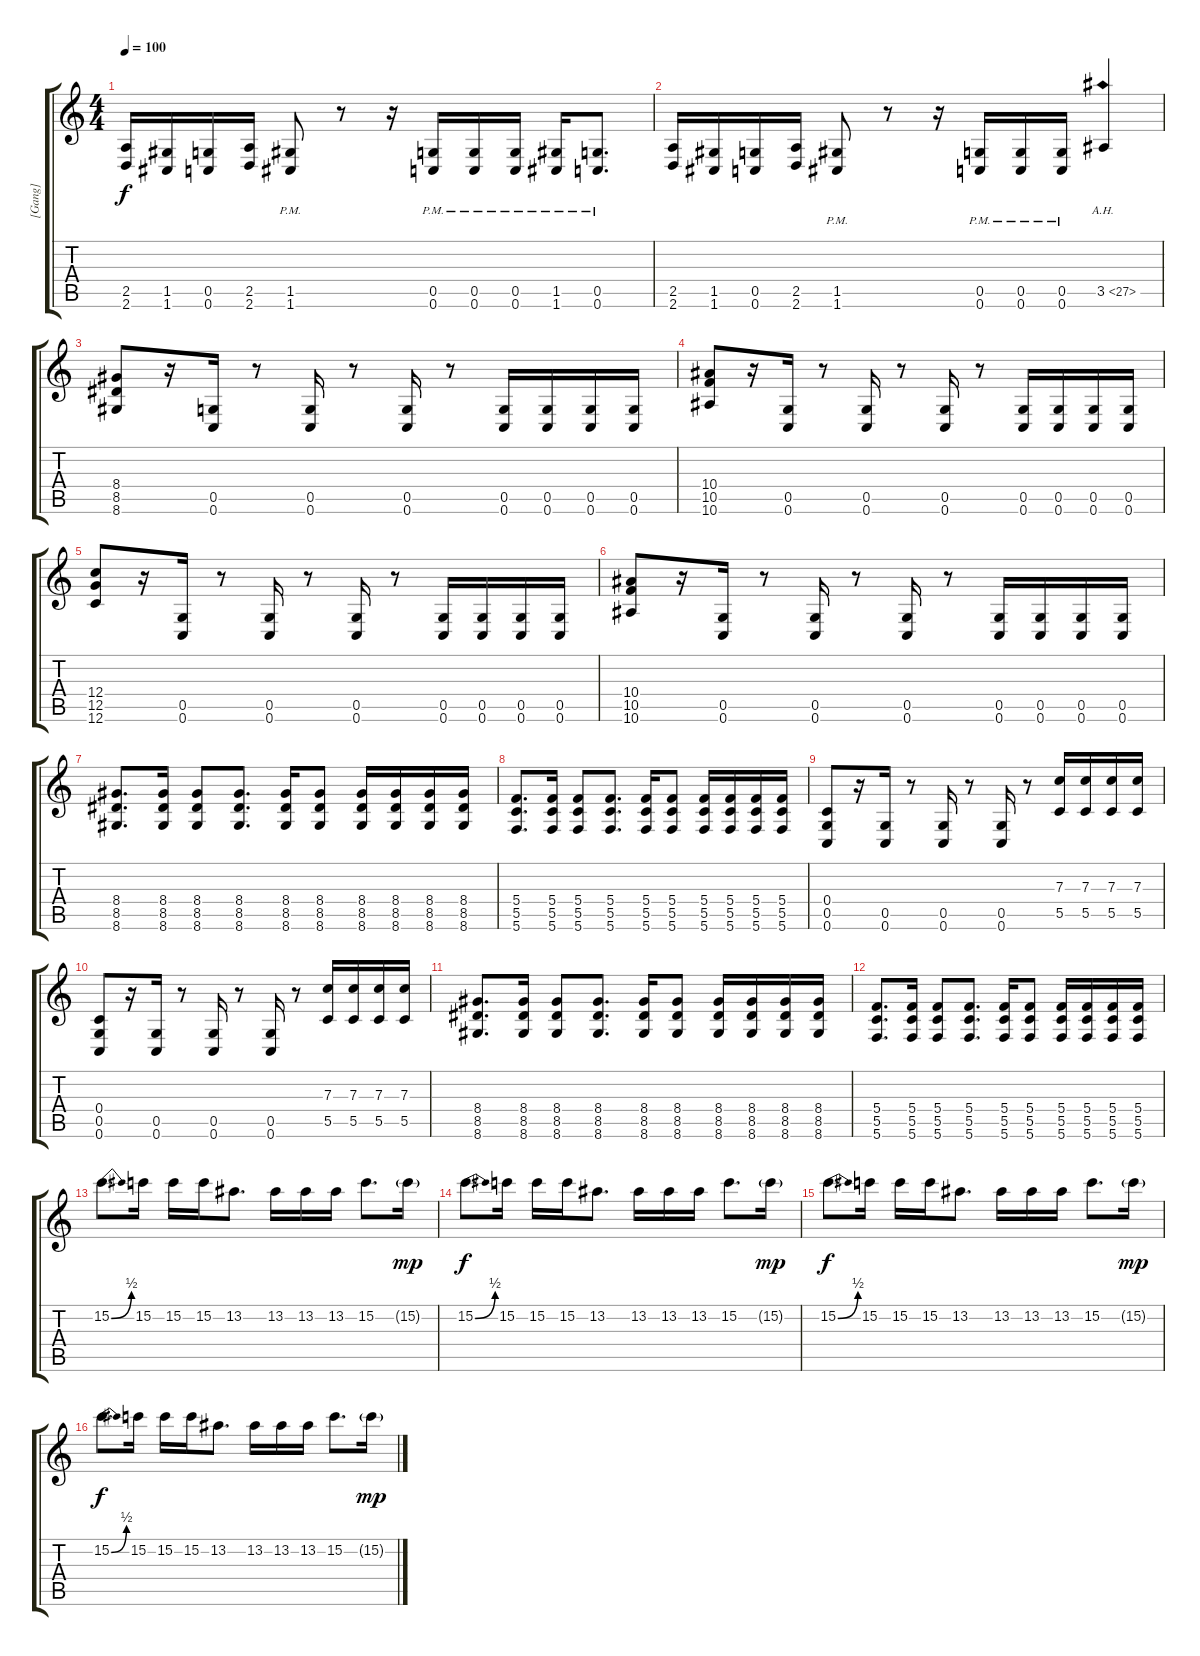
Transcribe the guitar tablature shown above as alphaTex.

\track ("[Gang]" "[Gang]") {instrument distortionguitar}
\staff {score tabs}
\tuning (D4 A3 F3 C3 G2 C2) {hide}
\ts (4 4)
\tempo 100
\clef g2
\ks c
(2.5 2.6).16{dy f} (1.5 1.6).16 (0.5 0.6).16 (2.5 2.6).16 (1.5{pm} 1.6{pm}).8 r.8 r.16 (0.5{pm} 0.6{pm}).16 (0.5{pm} 0.6{pm}).16 (0.5{pm} 0.6{pm}).16 (1.5{pm} 1.6{pm}).16 (0.5 0.6{pm}).8{d} |
(2.5 2.6).16 (1.5 1.6).16 (0.5 0.6).16 (2.5 2.6).16 (1.5{pm} 1.6{pm}).8 r.8 r.16 (0.5{pm} 0.6{pm}).16 (0.5{pm} 0.6{pm}).16 (0.5{pm} 0.6{pm}).16 3.5{ah 24}.4 |
(8.4 8.5 8.6).8 r.16 (0.5 0.6).16 r.8 (0.5 0.6).16 r.8 (0.5 0.6).16 r.8 (0.5 0.6).16 (0.5 0.6).16 (0.5 0.6).16 (0.5 0.6).16 |
(10.4 10.5 10.6).8 r.16 (0.5 0.6).16 r.8 (0.5 0.6).16 r.8 (0.5 0.6).16 r.8 (0.5 0.6).16 (0.5 0.6).16 (0.5 0.6).16 (0.5 0.6).16 |
(12.4 12.5 12.6).8 r.16 (0.5 0.6).16 r.8 (0.5 0.6).16 r.8 (0.5 0.6).16 r.8 (0.5 0.6).16 (0.5 0.6).16 (0.5 0.6).16 (0.5 0.6).16 |
(10.4 10.5 10.6).8 r.16 (0.5 0.6).16 r.8 (0.5 0.6).16 r.8 (0.5 0.6).16 r.8 (0.5 0.6).16 (0.5 0.6).16 (0.5 0.6).16 (0.5 0.6).16 |
(8.4 8.5 8.6).8{d} (8.4 8.5 8.6).16 (8.4 8.5 8.6).8 (8.4 8.5 8.6).8{d} (8.4 8.5 8.6).16 (8.4 8.5 8.6).8 (8.4 8.5 8.6).16 (8.4 8.5 8.6).16 (8.4 8.5 8.6).16 (8.4 8.5 8.6).16 |
(5.4 5.5 5.6).8{d} (5.4 5.5 5.6).16 (5.4 5.5 5.6).8 (5.4 5.5 5.6).8{d} (5.4 5.5 5.6).16 (5.4 5.5 5.6).8 (5.4 5.5 5.6).16 (5.4 5.5 5.6).16 (5.4 5.5 5.6).16 (5.4 5.5 5.6).16 |
(0.4 0.5 0.6).8 r.16 (0.5 0.6).16 r.8 (0.5 0.6).16 r.8 (0.5 0.6).16 r.8 (7.3 5.5).16 (7.3 5.5).16 (7.3 5.5).16 (7.3 5.5).16 |
(0.4 0.5 0.6).8 r.16 (0.5 0.6).16 r.8 (0.5 0.6).16 r.8 (0.5 0.6).16 r.8 (7.3 5.5).16 (7.3 5.5).16 (7.3 5.5).16 (7.3 5.5).16 |
(8.4 8.5 8.6).8{d} (8.4 8.5 8.6).16 (8.4 8.5 8.6).8 (8.4 8.5 8.6).8{d} (8.4 8.5 8.6).16 (8.4 8.5 8.6).8 (8.4 8.5 8.6).16 (8.4 8.5 8.6).16 (8.4 8.5 8.6).16 (8.4 8.5 8.6).16 |
(5.4 5.5 5.6).8{d} (5.4 5.5 5.6).16 (5.4 5.5 5.6).8 (5.4 5.5 5.6).8{d} (5.4 5.5 5.6).16 (5.4 5.5 5.6).8 (5.4 5.5 5.6).16 (5.4 5.5 5.6).16 (5.4 5.5 5.6).16 (5.4 5.5 5.6).16 |
15.2{be (bend 0 0 60 2)}.8{d} 15.2.16 15.2.16 15.2.16 13.2.8{d} 13.2.16 13.2.16 13.2.16 15.2.8{d} 15.2{g}.16{dy mp} |
15.2{be (bend 0 0 60 2)}.8{d dy f} 15.2.16 15.2.16 15.2.16 13.2.8{d} 13.2.16 13.2.16 13.2.16 15.2.8{d} 15.2{g}.16{dy mp} |
15.2{be (bend 0 0 60 2)}.8{d dy f} 15.2.16 15.2.16 15.2.16 13.2.8{d} 13.2.16 13.2.16 13.2.16 15.2.8{d} 15.2{g}.16{dy mp} |
15.2{be (bend 0 0 60 2)}.8{d dy f} 15.2.16 15.2.16 15.2.16 13.2.8{d} 13.2.16 13.2.16 13.2.16 15.2.8{d} 15.2{g}.16{dy mp}
